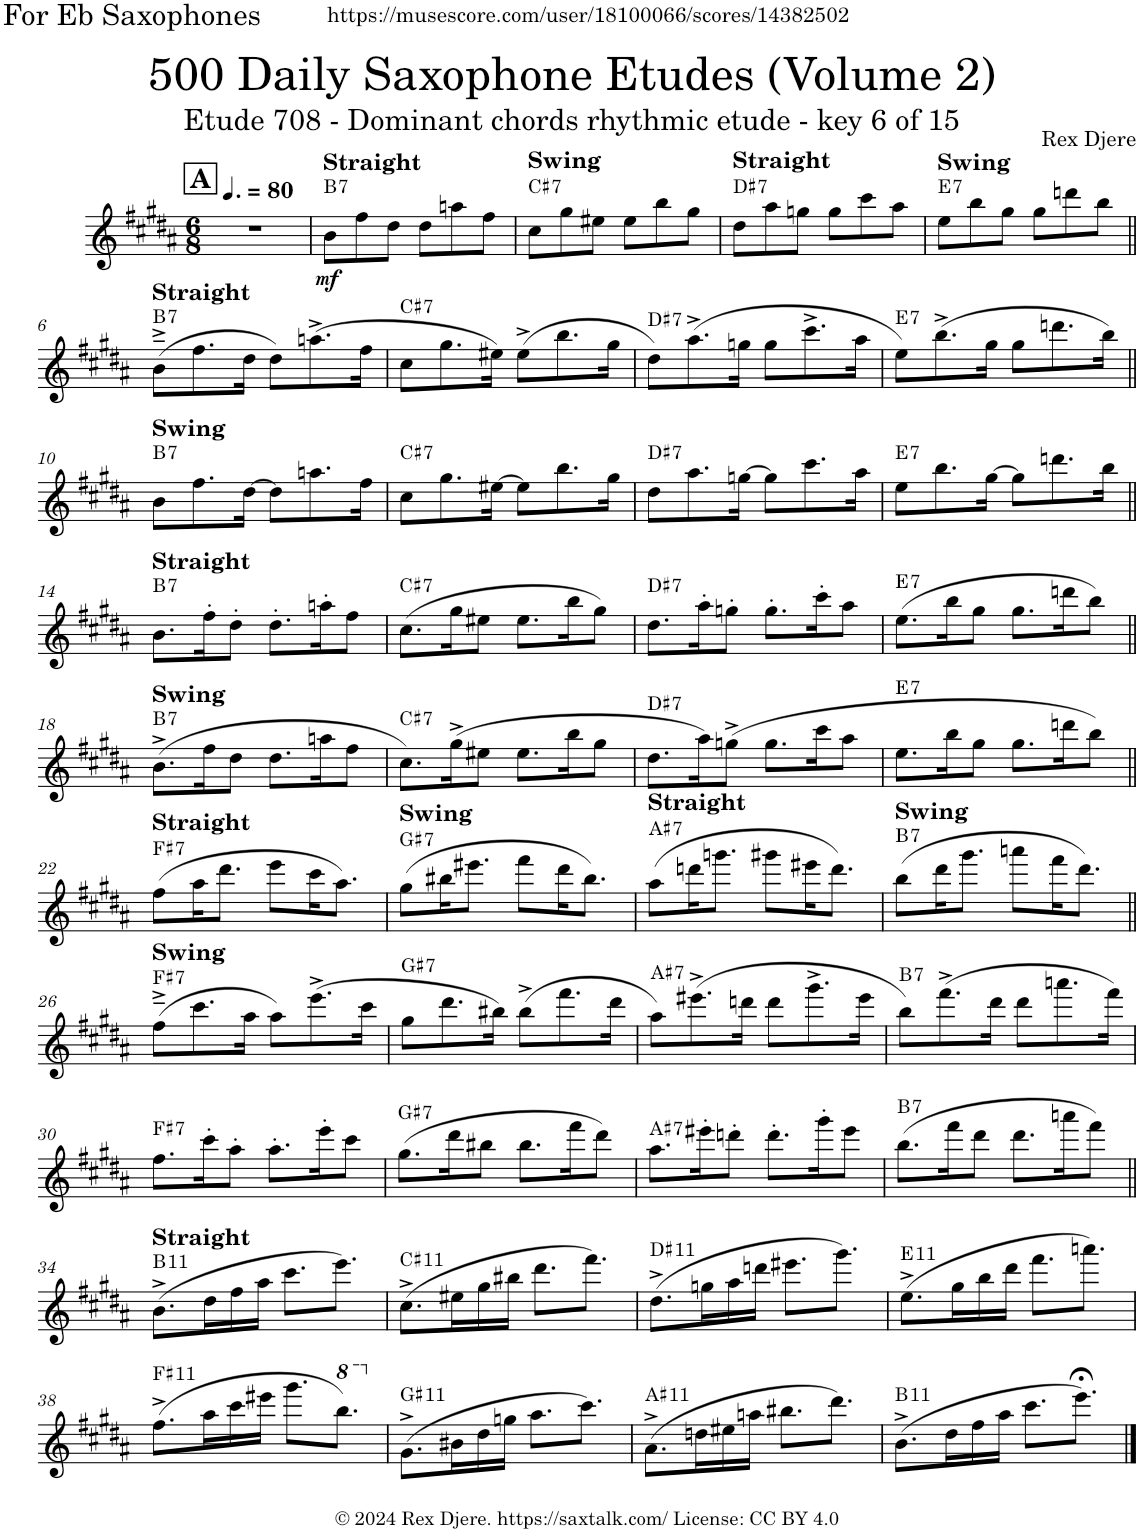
**kern	**dynam	**harte
*part1	*part1	*part1
*staff1	*staff1	*
*I"Alto Saxophone	*	*
*I'A. Sax.	*	*
*clefG2	*	*
*Trd5c9	*	*
*k[f#c#g#d#a#]	*	*
*M6/8	*	*
*MM120	*	*
!!LO:REH:place=s1:a:B:cj:fs=14:t=A
=1	=1	=1
2.r	.	.
=2	=2	=2
!LO:TX:a:B:t=Straight	!	!
!	!LO:DY:b	!LO:H:kt=7
8b\L	mf	B:7
8ff#\	.	.
8dd#\J	.	.
8dd#\L	.	.
8aan\	.	.
8ff#\J	.	.
=3	=3	=3
!LO:TX:a:B:t=Swing	!	!LO:H:kt=7
8cc#\L	.	C#:7
8gg#\	.	.
8ee#X\J	.	.
8ee#\L	.	.
8bb\	.	.
8gg#\J	.	.
=4	=4	=4
!LO:TX:a:B:t=Straight	!	!LO:H:kt=7
8dd#\L	.	D#:7
8aa#\	.	.
8ggn\J	.	.
8gg\L	.	.
8ccc#\	.	.
8aa#\J	.	.
=5	=5	=5
!LO:TX:a:B:t=Swing	!	!LO:H:kt=7
8ee\L	.	E:7
8bb\	.	.
8gg#\J	.	.
8gg#\L	.	.
8dddn\	.	.
8bb\J	.	.
!!LO:LB:g=z
=6||	=6||	=6||
!LO:TX:a:B:t=Straight	!	!LO:H:kt=7
(8b~^\L	.	B:7
8.ff#\	.	.
16dd#\Jk	.	.
8dd#\L)	.	.
(8.aan^\	.	.
16ff#\Jk	.	.
=7	=7	=7
!	!	!LO:H:kt=7
8cc#\L	.	C#:7
8.gg#\	.	.
16ee#X\Jk)	.	.
(8ee#^\L	.	.
8.bb\	.	.
16gg#\Jk	.	.
=8	=8	=8
!	!	!LO:H:kt=7
8dd#\L)	.	D#:7
(8.aa#^\	.	.
16ggn\Jk	.	.
8gg\L	.	.
8.ccc#^\	.	.
16aa#\Jk	.	.
=9	=9	=9
!	!	!LO:H:kt=7
8ee\L)	.	E:7
(8.bb^\	.	.
16gg#\Jk	.	.
8gg#\L	.	.
8.dddn\	.	.
16bb\Jk)	.	.
!!LO:LB:g=z
=10||	=10||	=10||
!LO:TX:a:B:t=Swing	!	!LO:H:kt=7
8b\L	.	B:7
8.ff#\	.	.
[16dd#\Jk	.	.
8dd#\L]	.	.
8.aan\	.	.
16ff#\Jk	.	.
=11	=11	=11
!	!	!LO:H:kt=7
8cc#\L	.	C#:7
8.gg#\	.	.
[16ee#X\Jk	.	.
8ee#\L]	.	.
8.bb\	.	.
16gg#\Jk	.	.
=12	=12	=12
!	!	!LO:H:kt=7
8dd#\L	.	D#:7
8.aa#\	.	.
[16ggn\Jk	.	.
8gg\L]	.	.
8.ccc#\	.	.
16aa#\Jk	.	.
=13	=13	=13
!	!	!LO:H:kt=7
8ee\L	.	E:7
8.bb\	.	.
[16gg#\Jk	.	.
8gg#\L]	.	.
8.dddn\	.	.
16bb\Jk	.	.
!!LO:LB:g=z
=14||	=14||	=14||
!LO:TX:a:B:t=Straight	!	!LO:H:kt=7
8.b\L	.	B:7
16ff#'\K	.	.
8dd#'\J	.	.
8.dd#'\L	.	.
16aan'\K	.	.
8ff#\J	.	.
=15	=15	=15
!	!	!LO:H:kt=7
(8.cc#\L	.	C#:7
16gg#\K	.	.
8ee#X\J	.	.
8.ee#\L	.	.
16bb\K	.	.
8gg#\J)	.	.
=16	=16	=16
!	!	!LO:H:kt=7
8.dd#\L	.	D#:7
16aa#'\K	.	.
8ggn'\J	.	.
8.gg'\L	.	.
16ccc#'\K	.	.
8aa#\J	.	.
=17	=17	=17
!	!	!LO:H:kt=7
(8.ee\L	.	E:7
16bb\K	.	.
8gg#\J	.	.
8.gg#\L	.	.
16dddn\K	.	.
8bb\J)	.	.
!!LO:LB:g=z
=18||	=18||	=18||
!LO:TX:a:B:t=Swing	!	!LO:H:kt=7
(8.b^\L	.	B:7
16ff#\K	.	.
8dd#\J	.	.
8.dd#\L	.	.
16aan\K	.	.
8ff#\J	.	.
=19	=19	=19
!	!	!LO:H:kt=7
8.cc#\L)	.	C#:7
(16gg#^\K	.	.
8ee#X\J	.	.
8.ee#\L	.	.
16bb\K	.	.
8gg#\J	.	.
=20	=20	=20
!	!	!LO:H:kt=7
8.dd#\L	.	D#:7
16aa#\K)	.	.
(8ggn^\J	.	.
8.gg\L	.	.
16ccc#\K	.	.
8aa#\J	.	.
=21	=21	=21
!	!	!LO:H:kt=7
8.ee\L	.	E:7
16bb\K	.	.
8gg#\J	.	.
8.gg#\L	.	.
16dddn\K	.	.
8bb\J)	.	.
!!LO:LB:g=z
=22||	=22||	=22||
!LO:TX:a:B:t=Straight	!	!LO:H:kt=7
(8ff#\L	.	F#:7
16aa#\K	.	.
8.ddd#\J	.	.
8eee\L	.	.
16ccc#\K	.	.
8.aa#\J)	.	.
=23	=23	=23
!LO:TX:a:B:t=Swing	!	!LO:H:kt=7
(8gg#\L	.	G#:7
16bb#X\K	.	.
8.eee#X\J	.	.
8fff#\L	.	.
16ddd#\K	.	.
8.bb#\J)	.	.
=24	=24	=24
!LO:TX:a:B:t=Straight	!	!LO:H:kt=7
(8aa#\L	.	A#:7
16dddn\K	.	.
8.gggn\J	.	.
8ggg#X\L	.	.
16eee#X\K	.	.
8.ddd\J)	.	.
=25	=25	=25
!LO:TX:a:B:t=Swing	!	!LO:H:kt=7
(8bb\L	.	B:7
16ddd#\K	.	.
8.ggg#\J	.	.
8aaan\L	.	.
16fff#\K	.	.
8.ddd#\J)	.	.
!!LO:LB:g=z
=26||	=26||	=26||
!LO:TX:a:B:t=Swing	!	!LO:H:kt=7
(8ff#~^\L	.	F#:7
8.ccc#\	.	.
16aa#\Jk	.	.
8aa#\L)	.	.
(8.eee^\	.	.
16ccc#\Jk	.	.
=27	=27	=27
!	!	!LO:H:kt=7
8gg#\L	.	G#:7
8.ddd#\	.	.
16bb#X\Jk)	.	.
(8bb#^\L	.	.
8.fff#\	.	.
16ddd#\Jk	.	.
=28	=28	=28
!	!	!LO:H:kt=7
8aa#\L)	.	A#:7
(8.eee#X^\	.	.
16dddn\Jk	.	.
8ddd\L	.	.
8.ggg#^\	.	.
16eee#\Jk	.	.
=29	=29	=29
!	!	!LO:H:kt=7
8bb\L)	.	B:7
(8.fff#^\	.	.
16ddd#\Jk	.	.
8ddd#\L	.	.
8.aaan\	.	.
16fff#\Jk)	.	.
!!LO:LB:g=z
=30	=30	=30
!	!	!LO:H:kt=7
8.ff#\L	.	F#:7
16ccc#'\K	.	.
8aa#'\J	.	.
8.aa#'\L	.	.
16eee'\K	.	.
8ccc#\J	.	.
=31	=31	=31
!	!	!LO:H:kt=7
(8.gg#\L	.	G#:7
16ddd#\K	.	.
8bb#X\J	.	.
8.bb#\L	.	.
16fff#\K	.	.
8ddd#\J)	.	.
=32	=32	=32
!	!	!LO:H:kt=7
8.aa#\L	.	A#:7
16eee#X'\K	.	.
8dddn'\J	.	.
8.ddd'\L	.	.
16ggg#'\K	.	.
8eee#\J	.	.
=33	=33	=33
!	!	!LO:H:kt=7
(8.bb\L	.	B:7
16fff#\K	.	.
8ddd#\J	.	.
8.ddd#\L	.	.
16aaan\K	.	.
8fff#\J)	.	.
!!LO:LB:g=z
=34||	=34||	=34||
!LO:TX:a:B:t=Straight	!	!LO:H:kt=11
(8.b^\L	.	B:9(11)
16dd#\L	.	.
16ff#\	.	.
16aa#\JJ	.	.
8.ccc#\L	.	.
8.eee\J)	.	.
=35	=35	=35
!	!	!LO:H:kt=11
(8.cc#^\L	.	C#:9(11)
16ee#X\L	.	.
16gg#\	.	.
16bb#X\JJ	.	.
8.ddd#\L	.	.
8.fff#\J)	.	.
=36	=36	=36
!	!	!LO:H:kt=11
(8.dd#^\L	.	D#:9(11)
16ggn\L	.	.
16aa#\	.	.
16dddn\JJ	.	.
8.eee#X\L	.	.
8.ggg#\J)	.	.
=37	=37	=37
!	!	!LO:H:kt=11
(8.ee^\L	.	E:9(11)
16gg#\L	.	.
16bb\	.	.
16ddd#\JJ	.	.
8.fff#\L	.	.
8.aaan\J)	.	.
!!LO:LB:g=z
=38	=38	=38
!	!	!LO:H:kt=11
(8.ff#^\L	.	F#:9(11)
16aa#\L	.	.
16ccc#\	.	.
16eee#X\JJ	.	.
8.ggg#\L	.	.
*8va	*	*
8.bbb\J)	.	.
=39	=39	=39
*X8va	*	*
!	!	!LO:H:kt=11
(8.g#^\L	.	G#:9(11)
16b#X\L	.	.
16dd#\	.	.
16ggn\JJ	.	.
8.aa#\L	.	.
8.ccc#\J)	.	.
=40	=40	=40
!	!	!LO:H:kt=11
(8.a#^\L	.	A#:9(11)
16ddn\L	.	.
16ee#X\	.	.
16aan\JJ	.	.
8.bb#X\L	.	.
8.ddd#\J)	.	.
=41	=41	=41
!	!	!LO:H:kt=11
(8.b^\L	.	B:9(11)
16dd#\L	.	.
16ff#\	.	.
16aa#\JJ	.	.
8.ccc#\L	.	.
8.eee;<\J)	.	.
==	==	==
*-	*-	*-
